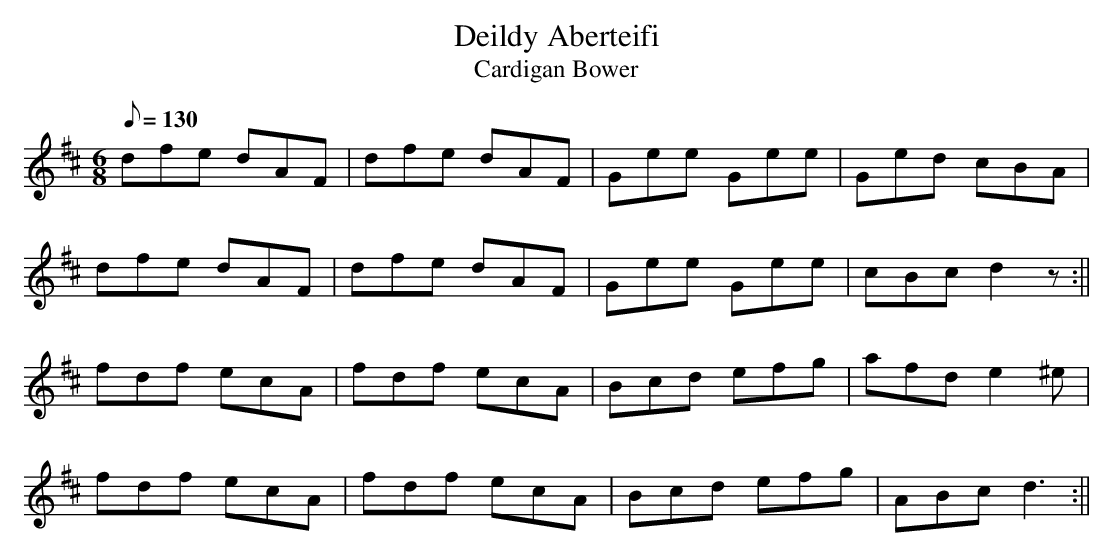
X:1
T:Deildy Aberteifi
T:Cardigan Bower
M:6/8
L:1/8
Q:130
K:D
dfe dAF|dfe dAF|Gee Gee|Ged cBA|
dfe dAF|dfe dAF|Gee Gee|cBcd2z:||
fdf ecA|fdf ecA|Bcd efg|afde2^e|
fdf ecA|fdf ecA|Bcd efg|ABcd3:||
